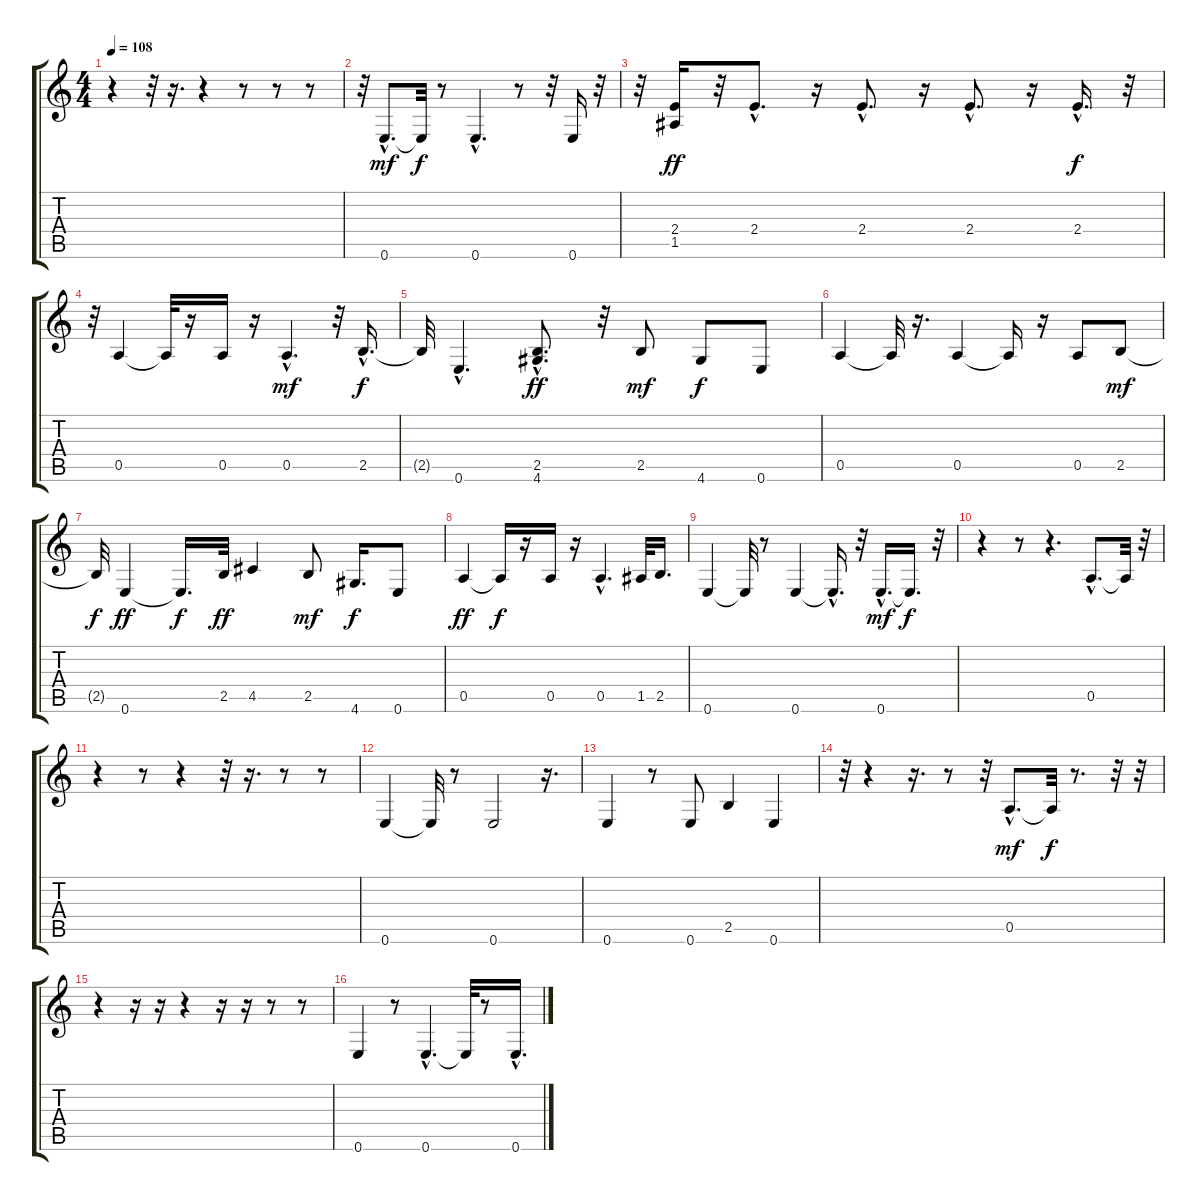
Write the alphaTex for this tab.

\track "" {instrument fretlessbass}
\staff {score tabs}
\tuning (E4 B3 G3 D3 A2 E2) {hide}
\ts (4 4)
\tempo 108
\clef g2
\ks c
r.4{dy f} r.32 r.16{d} r.4 r.8 r.8 r.8 |
r.32 0.6{hac}.8{d dy mf} 0.6{t}.32{dy f} r.8 0.6{hac}.4{d} r.8 r.32 0.6.16 r.32 |
r.32 (2.4 1.5).16{dy ff} r.32 2.4{hac}.8{d} r.16 2.4{hac}.8{d} r.16 2.4{hac}.8{d} r.16 2.4{hac}.16{d dy f} r.32 |
r.32 0.5.4 0.5{t}.32 r.16 0.5.16 r.16 0.5{hac}.4{d dy mf} r.32 2.5{hac}.16{d dy f} |
2.5{t}.32 0.6{hac}.4{d} (2.5 4.6{hac}).8{d dy ff} r.32 2.5.8{dy mf} 4.6.8{dy f} 0.6.8 |
0.5.4 0.5{t}.32 r.16{d} 0.5.4 0.5{t}.16 r.16 0.5.8 2.5.8{dy mf} |
2.5{t}.32{dy f} 0.6.4{dy ff} 0.6{t}.16{d dy f} 2.5.32{dy ff} 4.5.4 2.5.8{dy mf} 4.6.16{d dy f} 0.6.8 |
0.5.4{dy ff} 0.5{t}.16{dy f} r.16 0.5.16 r.16 0.5{hac}.4{d} 1.5.32 2.5.16{d} |
0.6.4 0.6{t}.32 r.8 0.6.4 0.6{hac t}.16{d} r.32 0.6{hac}.16{d dy mf} 0.6{t}.16{d dy f} r.32 |
r.4 r.8 r.4{d} 0.5{hac}.8{d} 0.5{t}.32 r.32 |
r.4 r.8 r.4 r.32 r.16{d} r.8 r.8 |
0.6.4 0.6{t}.32 r.8 0.6.2 r.16{d} |
0.6.4 r.8 0.6.8 2.5.4 0.6.4 |
r.32 r.4 r.16{d} r.8 r.32 0.5{hac}.8{d dy mf} 0.5{t}.32{dy f} r.8{d} r.32 r.32 |
r.4 r.16 r.16 r.4 r.16 r.16 r.8 r.8 |
0.6.4 r.8 0.6{hac}.4{d} 0.6{t}.32 r.8 0.6{hac}.16{d}
